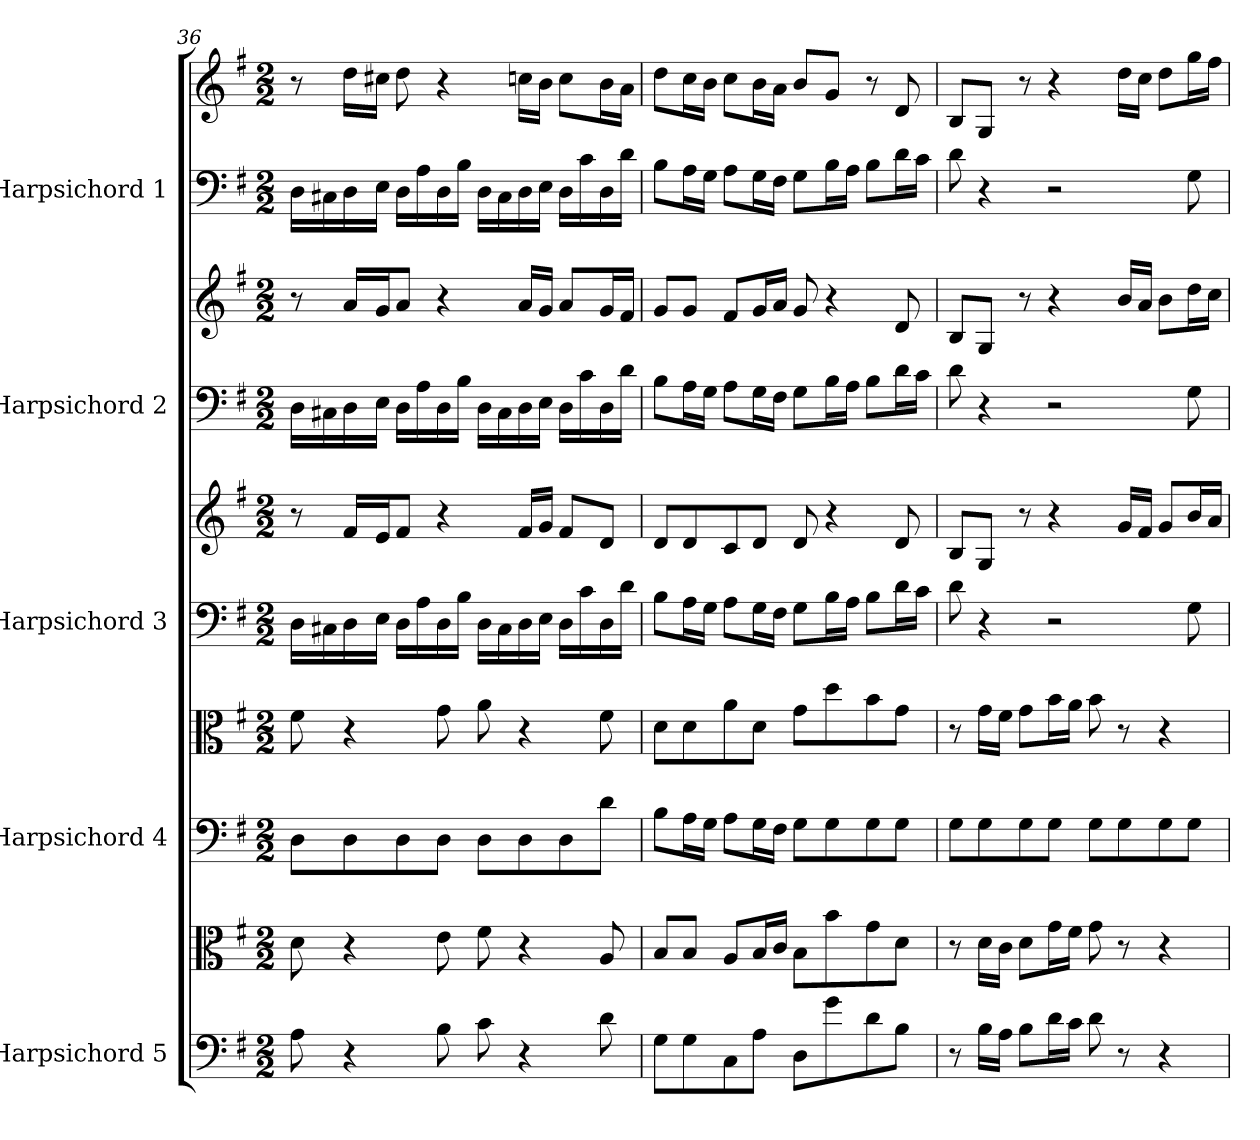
**kern	**kern	**kern	**kern	**kern	**kern	**kern	**kern	**kern	**kern
*part5	*part5	*part4	*part4	*part3	*part3	*part2	*part2	*part1	*part1
*staff10	*staff9	*staff8	*staff7	*staff6	*staff5	*staff4	*staff3	*staff2	*staff1
*I"Harpsichord 5	*	*I"Harpsichord 4	*	*I"Harpsichord 3	*	*I"Harpsichord 2	*	*I"Harpsichord 1	*
*I'Hp	*	*I'Hp	*	*I'Hp	*	*I'Hp	*	*I'Hp	*
*clefF4	*clefC3	*clefF4	*clefC3	*clefF4	*clefG2	*clefF4	*clefG2	*clefF4	*clefG2
*k[f#]	*k[f#]	*k[f#]	*k[f#]	*k[f#]	*k[f#]	*k[f#]	*k[f#]	*k[f#]	*k[f#]
*M2/2	*M2/2	*M2/2	*M2/2	*M2/2	*M2/2	*M2/2	*M2/2	*M2/2	*M2/2
=36	=36	=36	=36	=36	=36	=36	=36	=36	=36
8A\	8d\	8D\L	8f#\	16D\LL	8r	16D\LL	8r	16D\LL	8r
.	.	.	.	16C#X\	.	16C#X\	.	16C#X\	.
4r	4r	8D\	4r	16D\	16f#/LL	16D\	16a/LL	16D\	16dd\LL
.	.	.	.	16E\JJ	16e/J	16E\JJ	16g/J	16E\JJ	16cc#X\JJ
.	.	8D\	.	16D\LL	8f#/J	16D\LL	8a/J	16D\LL	8dd\
.	.	.	.	16A\	.	16A\	.	16A\	.
8B\	8e\	8D\J	8g\	16D\	4r	16D\	4r	16D\	4r
.	.	.	.	16B\JJ	.	16B\JJ	.	16B\JJ	.
8c\	8f#\	8D\L	8a\	16D\LL	.	16D\LL	.	16D\LL	.
.	.	.	.	16C#\	.	16C#\	.	16C#\	.
4r	4r	8D\	4r	16D\	16f#/LL	16D\	16a/LL	16D\	16ccn\LL
.	.	.	.	16E\JJ	16g/JJ	16E\JJ	16g/JJ	16E\JJ	16b\JJ
.	.	8D\	.	16D\LL	8f#/L	16D\LL	8a/L	16D\LL	8cc\L
.	.	.	.	16c\	.	16c\	.	16c\	.
8d\	8A/	8d\J	8f#\	16D\	8d/J	16D\	16g/L	16D\	16b\L
.	.	.	.	16d\JJ	.	16d\JJ	16f#/JJ	16d\JJ	16a\JJ
!!LO:PB:g=z
=37	=37	=37	=37	=37	=37	=37	=37	=37	=37
8G\L	8B/L	8B\L	8d\L	8B\L	8d/L	8B\L	8g/L	8B\L	8dd\L
8G\	8B/J	16A\L	8d\	16A\L	8d/	16A\L	8g/J	16A\L	16cc\L
.	.	16G\JJ	.	16G\JJ	.	16G\JJ	.	16G\JJ	16b\JJ
8C\	8A/L	8A\L	8a\	8A\L	8c/	8A\L	8f#/L	8A\L	8cc\L
8A\J	16B/L	16G\L	8d\J	16G\L	8d/J	16G\L	16g/L	16G\L	16b\L
.	16c/JJ	16F#\JJ	.	16F#\JJ	.	16F#\JJ	16a/JJ	16F#\JJ	16a\JJ
8D\L	8B\L	8G\L	8g\L	8G\L	8d/	8G\L	8g/	8G\L	8b/L
8g\	8b\	8G\	8dd\	16B\L	4r	16B\L	4r	16B\L	8g/J
.	.	.	.	16A\JJ	.	16A\JJ	.	16A\JJ	.
8d\	8g\	8G\	8b\	8B\L	.	8B\L	.	8B\L	8r
8B\J	8d\J	8G\J	8g\J	16d\L	8d/	16d\L	8d/	16d\L	8d/
.	.	.	.	16c\JJ	.	16c\JJ	.	16c\JJ	.
=38	=38	=38	=38	=38	=38	=38	=38	=38	=38
8r	8r	8G\L	8r	8d\	8B/L	8d\	8B/L	8d\	8B/L
16B\LL	16d\LL	8G\	16g\LL	4r	8G/J	4r	8G/J	4r	8G/J
16A\JJ	16c\JJ	.	16f#\JJ	.	.	.	.	.	.
8B\L	8d\L	8G\	8g\L	.	8r	.	8r	.	8r
16d\L	16g\L	8G\J	16b\L	2r	4r	2r	4r	2r	4r
16c\JJ	16f#\JJ	.	16a\JJ	.	.	.	.	.	.
8d\	8g\	8G\L	8b\	.	.	.	.	.	.
8r	8r	8G\	8r	.	16g/LL	.	16b/LL	.	16dd\LL
.	.	.	.	.	16f#/JJ	.	16a/JJ	.	16cc\JJ
4r	4r	8G\	4r	.	8g/L	.	8b\L	.	8dd\L
.	.	8G\J	.	8G\	16b/L	8G\	16dd\L	8G\	16gg\L
.	.	.	.	.	16a/JJ	.	16cc\JJ	.	16ff#\JJ
=	=	=	=	=	=	=	=	=	=
*-	*-	*-	*-	*-	*-	*-	*-	*-	*-
